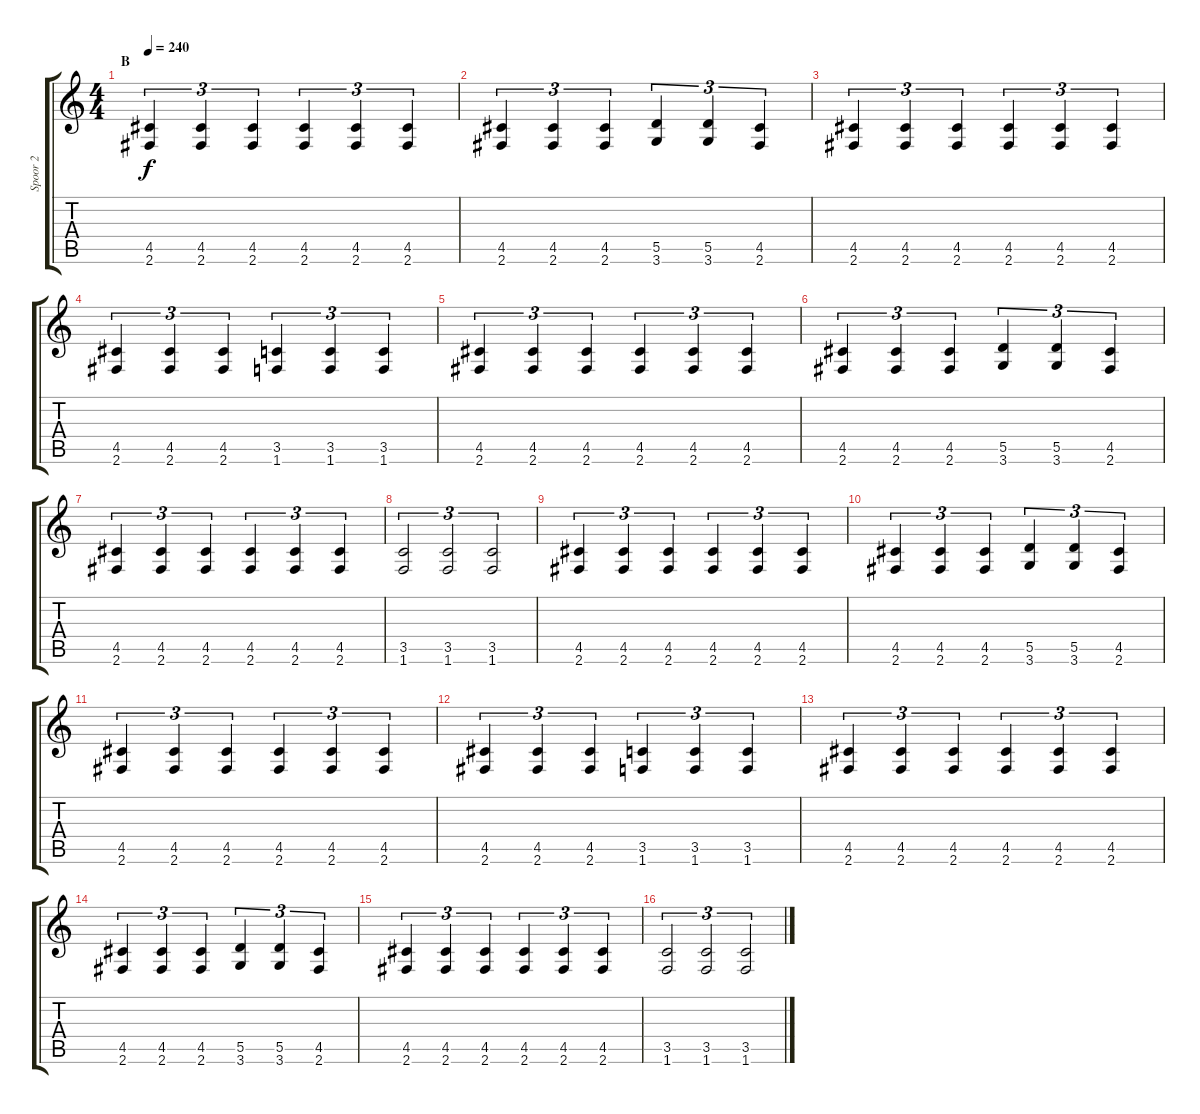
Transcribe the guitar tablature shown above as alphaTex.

\track ("Spoor 2" "Spoor 2") {instrument overdrivenguitar}
\staff {score tabs}
\tuning (E4 B3 G3 D3 A2 E2) {hide}
\ts (4 4)
\section ("" "B")
\tempo 240
\clef g2
\ks c
(4.5 2.6).4{tu (3 2) dy f volume 11} (4.5 2.6).4{tu (3 2)} (4.5 2.6).4{tu (3 2)} (4.5 2.6).4{tu (3 2)} (4.5 2.6).4{tu (3 2)} (4.5 2.6).4{tu (3 2)} |
(4.5 2.6).4{tu (3 2)} (4.5 2.6).4{tu (3 2)} (4.5 2.6).4{tu (3 2)} (5.5 3.6).4{tu (3 2)} (5.5 3.6).4{tu (3 2)} (4.5 2.6).4{tu (3 2)} |
(4.5 2.6).4{tu (3 2)} (4.5 2.6).4{tu (3 2)} (4.5 2.6).4{tu (3 2)} (4.5 2.6).4{tu (3 2)} (4.5 2.6).4{tu (3 2)} (4.5 2.6).4{tu (3 2)} |
(4.5 2.6).4{tu (3 2)} (4.5 2.6).4{tu (3 2)} (4.5 2.6).4{tu (3 2)} (3.5 1.6).4{tu (3 2)} (3.5 1.6).4{tu (3 2)} (3.5 1.6).4{tu (3 2)} |
(4.5 2.6).4{tu (3 2)} (4.5 2.6).4{tu (3 2)} (4.5 2.6).4{tu (3 2)} (4.5 2.6).4{tu (3 2)} (4.5 2.6).4{tu (3 2)} (4.5 2.6).4{tu (3 2)} |
(4.5 2.6).4{tu (3 2)} (4.5 2.6).4{tu (3 2)} (4.5 2.6).4{tu (3 2)} (5.5 3.6).4{tu (3 2)} (5.5 3.6).4{tu (3 2)} (4.5 2.6).4{tu (3 2)} |
(4.5 2.6).4{tu (3 2)} (4.5 2.6).4{tu (3 2)} (4.5 2.6).4{tu (3 2)} (4.5 2.6).4{tu (3 2)} (4.5 2.6).4{tu (3 2)} (4.5 2.6).4{tu (3 2)} |
(3.5 1.6).2{tu (3 2)} (3.5 1.6).2{tu (3 2)} (3.5 1.6).2{tu (3 2)} |
(4.5 2.6).4{tu (3 2)} (4.5 2.6).4{tu (3 2)} (4.5 2.6).4{tu (3 2)} (4.5 2.6).4{tu (3 2)} (4.5 2.6).4{tu (3 2)} (4.5 2.6).4{tu (3 2)} |
(4.5 2.6).4{tu (3 2)} (4.5 2.6).4{tu (3 2)} (4.5 2.6).4{tu (3 2)} (5.5 3.6).4{tu (3 2)} (5.5 3.6).4{tu (3 2)} (4.5 2.6).4{tu (3 2)} |
(4.5 2.6).4{tu (3 2)} (4.5 2.6).4{tu (3 2)} (4.5 2.6).4{tu (3 2)} (4.5 2.6).4{tu (3 2)} (4.5 2.6).4{tu (3 2)} (4.5 2.6).4{tu (3 2)} |
(4.5 2.6).4{tu (3 2)} (4.5 2.6).4{tu (3 2)} (4.5 2.6).4{tu (3 2)} (3.5 1.6).4{tu (3 2)} (3.5 1.6).4{tu (3 2)} (3.5 1.6).4{tu (3 2)} |
(4.5 2.6).4{tu (3 2)} (4.5 2.6).4{tu (3 2)} (4.5 2.6).4{tu (3 2)} (4.5 2.6).4{tu (3 2)} (4.5 2.6).4{tu (3 2)} (4.5 2.6).4{tu (3 2)} |
(4.5 2.6).4{tu (3 2)} (4.5 2.6).4{tu (3 2)} (4.5 2.6).4{tu (3 2)} (5.5 3.6).4{tu (3 2)} (5.5 3.6).4{tu (3 2)} (4.5 2.6).4{tu (3 2)} |
(4.5 2.6).4{tu (3 2)} (4.5 2.6).4{tu (3 2)} (4.5 2.6).4{tu (3 2)} (4.5 2.6).4{tu (3 2)} (4.5 2.6).4{tu (3 2)} (4.5 2.6).4{tu (3 2)} |
(3.5 1.6).2{tu (3 2)} (3.5 1.6).2{tu (3 2)} (3.5 1.6).2{tu (3 2)}
